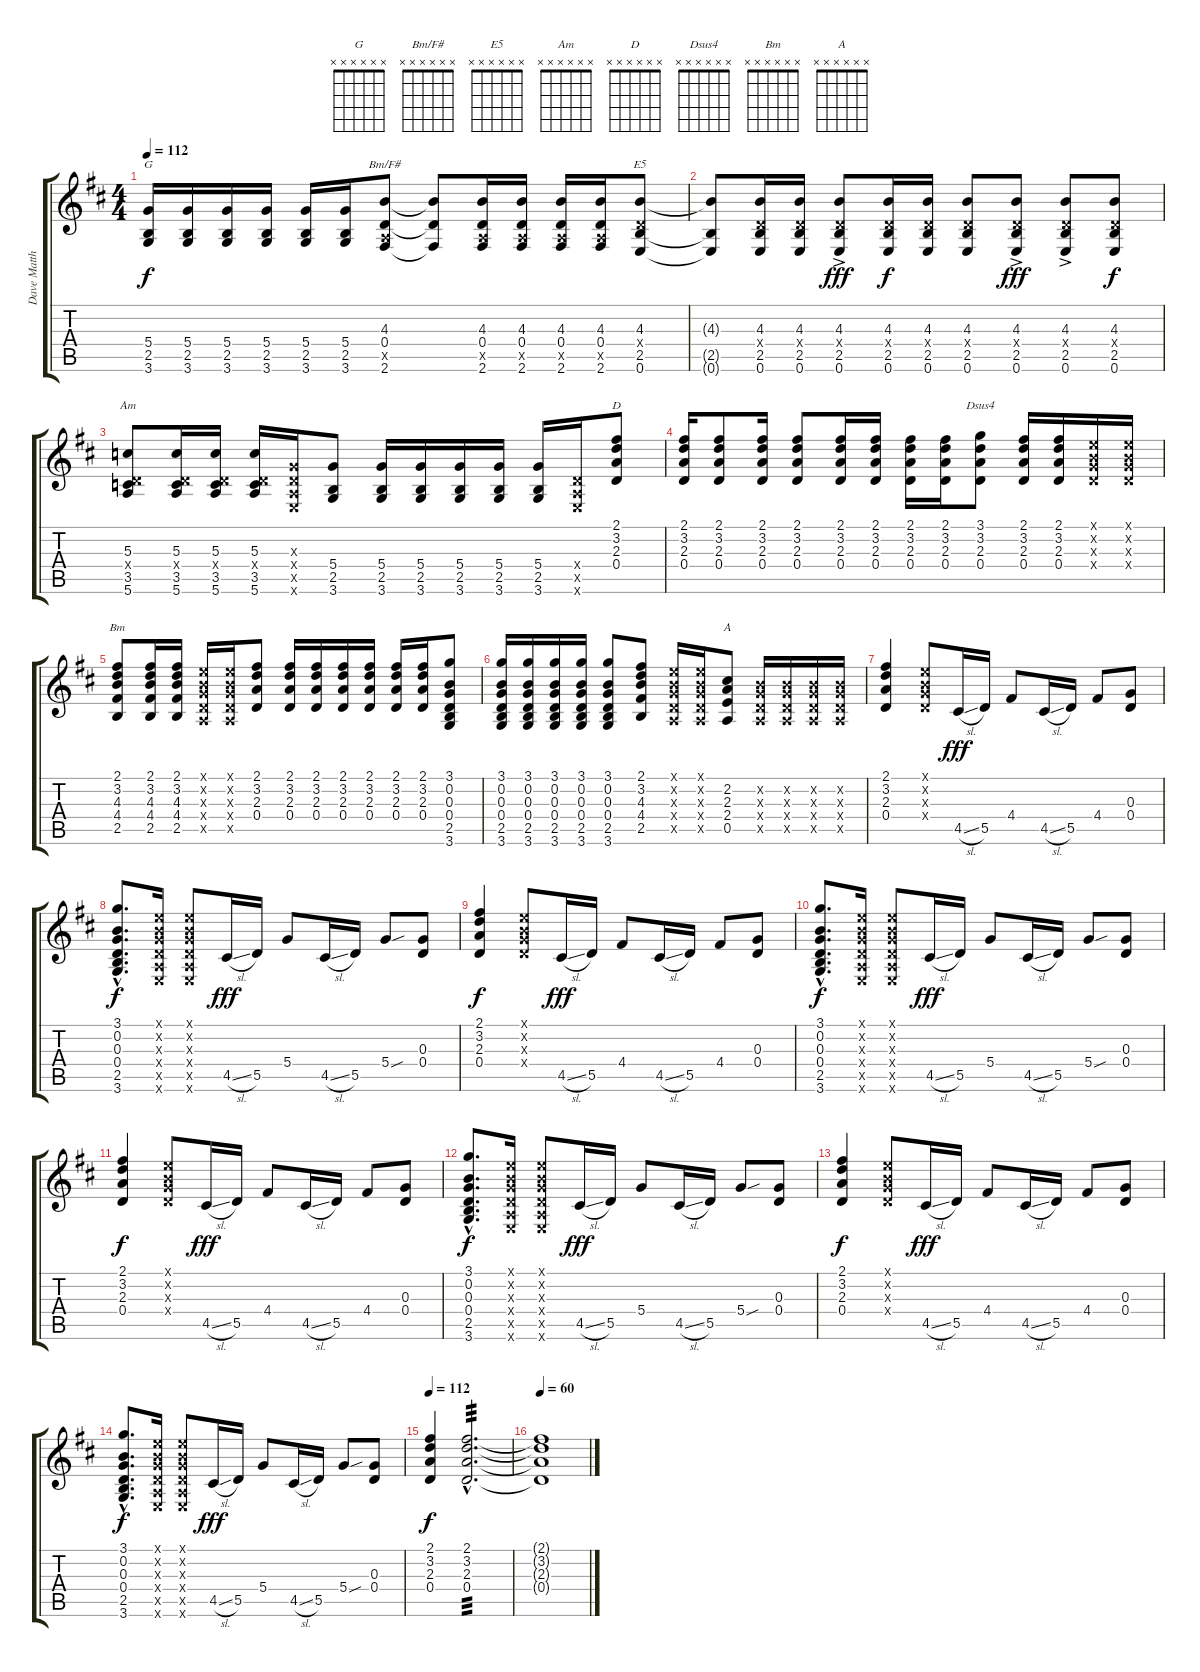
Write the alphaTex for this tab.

\track ("Dave Matthews" "Dave Matth") {instrument acousticguitarsteel}
\staff {score tabs}
\tuning (E4 B3 G3 D3 A2 E2) {hide}
\chord ("G" x x x x x x)
\chord ("Bm/F#" x x x x x x)
\chord ("E5" x x x x x x)
\chord ("Am" x x x x x x)
\chord ("D" x x x x x x)
\chord ("Dsus4" x x x x x x)
\chord ("Bm" x x x x x x)
\chord ("A" x x x x x x)
\ts (4 4)
\tempo 112
\clef g2
\ks d
(5.4 2.5 3.6).16{ch "G" dy f} (5.4 2.5 3.6).16 (5.4 2.5 3.6).16 (5.4 2.5 3.6).16 (5.4 2.5 3.6).16 (5.4 2.5 3.6).16 (4.3 0.4 0.5{x} 2.6).8{ch "Bm/F#"} (4.3{t} 0.4{t} 2.6{t}).8 (4.3 0.4 0.5{x} 2.6).16 (4.3 0.4 0.5{x} 2.6).16 (4.3 0.4 0.5{x} 2.6).16 (4.3 0.4 0.5{x} 2.6).16 (4.3 0.4{x} 2.5 0.6).8{ch "E5"} |
(4.3{t} 2.5{t} 0.6{t}).8 (4.3 0.4{x} 2.5 0.6).16 (4.3 0.4{x} 2.5 0.6).16 (4.3{ac} 0.4{ac x} 2.5{ac} 0.6{ac}).8{dy fff} (4.3 0.4{x} 2.5 0.6).16{dy f} (4.3 0.4{x} 2.5 0.6).16 (4.3 0.4{x} 2.5 0.6).8 (4.3{ac} 0.4{ac x} 2.5{ac} 0.6{ac}).8{dy fff} (4.3{ac} 0.4{ac x} 2.5{ac} 0.6{ac}).8 (4.3 0.4{x} 2.5 0.6).8{dy f} |
(5.3 0.4{x} 3.5 5.6).8{ch "Am"} (5.3 0.4{x} 3.5 5.6).16 (5.3 0.4{x} 3.5 5.6).16 (5.3 0.4{x} 3.5 5.6).16 (0.3{x} 0.4{x} 0.5{x} 0.6{x}).16 (5.4 2.5 3.6).8 (5.4 2.5 3.6).16 (5.4 2.5 3.6).16 (5.4 2.5 3.6).16 (5.4 2.5 3.6).16 (5.4 2.5 3.6).16 (0.4{x} 0.5{x} 0.6{x}).16 (2.1 3.2 2.3 0.4).8{ch "D"} |
(2.1 3.2 2.3 0.4).16 (2.1 3.2 2.3 0.4).8 (2.1 3.2 2.3 0.4).16 (2.1 3.2 2.3 0.4).8 (2.1 3.2 2.3 0.4).16 (2.1 3.2 2.3 0.4).16 (2.1 3.2 2.3 0.4).16 (2.1 3.2 2.3 0.4).16 (3.1 3.2 2.3 0.4).8{ch "Dsus4"} (2.1 3.2 2.3 0.4).16 (2.1 3.2 2.3 0.4).16 (0.1{x} 0.2{x} 0.3{x} 0.4{x}).16 (0.1{x} 0.2{x} 0.3{x} 0.4{x}).16 |
(2.1 3.2 4.3 4.4 2.5).8{ch "Bm"} (2.1 3.2 4.3 4.4 2.5).16 (2.1 3.2 4.3 4.4 2.5).16 (0.1{x} 0.2{x} 0.3{x} 0.4{x} 0.5{x}).16 (0.1{x} 0.2{x} 0.3{x} 0.4{x} 0.5{x}).16 (2.1 3.2 2.3 0.4).8 (2.1 3.2 2.3 0.4).16 (2.1 3.2 2.3 0.4).16 (2.1 3.2 2.3 0.4).16 (2.1 3.2 2.3 0.4).16 (2.1 3.2 2.3 0.4).16 (2.1 3.2 2.3 0.4).16 (3.1 0.2 0.3 0.4 2.5 3.6).8 |
(3.1 0.2 0.3 0.4 2.5 3.6).16 (3.1 0.2 0.3 0.4 2.5 3.6).16 (3.1 0.2 0.3 0.4 2.5 3.6).16 (3.1 0.2 0.3 0.4 2.5 3.6).16 (3.1 0.2 0.3 0.4 2.5 3.6).8 (2.1 3.2 4.3 4.4 2.5).8 (0.1{x} 0.2{x} 0.3{x} 0.4{x} 0.5{x}).16 (0.1{x} 0.2{x} 0.3{x} 0.4{x} 0.5{x}).16 (2.2 2.3 2.4 0.5).8{ch "A"} (0.2{x} 0.3{x} 0.4{x} 0.5{x}).16 (0.2{x} 0.3{x} 0.4{x} 0.5{x}).16 (0.2{x} 0.3{x} 0.4{x} 0.5{x}).16 (0.2{x} 0.3{x} 0.4{x} 0.5{x}).16 |
(2.1 3.2 2.3 0.4).4 (0.1{x} 0.2{x} 0.3{x} 0.4{x}).8 4.5{sl}.16{dy fff} 5.5.16 4.4.8 4.5{sl}.16 5.5.16 4.4.8 (0.3 0.4).8 |
(3.1{hac} 0.2{hac} 0.3{hac} 0.4{hac} 2.5{hac} 3.6{hac}).8{d dy f} (0.1{x} 0.2{x} 0.3{x} 0.4{x} 0.5{x} 0.6{x}).16 (0.1{x} 0.2{x} 0.3{x} 0.4{x} 0.5{x} 0.6{x}).8 4.5{sl}.16{dy fff} 5.5.16 5.4.8 4.5{sl}.16 5.5.16 5.4{sou}.8 (0.3 0.4).8 |
(2.1 3.2 2.3 0.4).4{dy f} (0.1{x} 0.2{x} 0.3{x} 0.4{x}).8 4.5{sl}.16{dy fff} 5.5.16 4.4.8 4.5{sl}.16 5.5.16 4.4.8 (0.3 0.4).8 |
(3.1{hac} 0.2{hac} 0.3{hac} 0.4{hac} 2.5{hac} 3.6{hac}).8{d dy f} (0.1{x} 0.2{x} 0.3{x} 0.4{x} 0.5{x} 0.6{x}).16 (0.1{x} 0.2{x} 0.3{x} 0.4{x} 0.5{x} 0.6{x}).8 4.5{sl}.16{dy fff} 5.5.16 5.4.8 4.5{sl}.16 5.5.16 5.4{sou}.8 (0.3 0.4).8 |
(2.1 3.2 2.3 0.4).4{dy f} (0.1{x} 0.2{x} 0.3{x} 0.4{x}).8 4.5{sl}.16{dy fff} 5.5.16 4.4.8 4.5{sl}.16 5.5.16 4.4.8 (0.3 0.4).8 |
(3.1{hac} 0.2{hac} 0.3{hac} 0.4{hac} 2.5{hac} 3.6{hac}).8{d dy f} (0.1{x} 0.2{x} 0.3{x} 0.4{x} 0.5{x} 0.6{x}).16 (0.1{x} 0.2{x} 0.3{x} 0.4{x} 0.5{x} 0.6{x}).8 4.5{sl}.16{dy fff} 5.5.16 5.4.8 4.5{sl}.16 5.5.16 5.4{sou}.8 (0.3 0.4).8 |
(2.1 3.2 2.3 0.4).4{dy f} (0.1{x} 0.2{x} 0.3{x} 0.4{x}).8 4.5{sl}.16{dy fff} 5.5.16 4.4.8 4.5{sl}.16 5.5.16 4.4.8 (0.3 0.4).8 |
(3.1{hac} 0.2{hac} 0.3{hac} 0.4{hac} 2.5{hac} 3.6{hac}).8{d dy f} (0.1{x} 0.2{x} 0.3{x} 0.4{x} 0.5{x} 0.6{x}).16 (0.1{x} 0.2{x} 0.3{x} 0.4{x} 0.5{x} 0.6{x}).8 4.5{sl}.16{dy fff} 5.5.16 5.4.8 4.5{sl}.16 5.5.16 5.4{sou}.8 (0.3 0.4).8 |
\tempo 112
(2.1 3.2 2.3 0.4).4{dy f} (2.1{hac} 3.2{hac} 2.3{hac} 0.4{hac}).2{d tp 3} |
\tempo 60
(2.1{t} 3.2{t} 2.3{t} 0.4{t}).1
